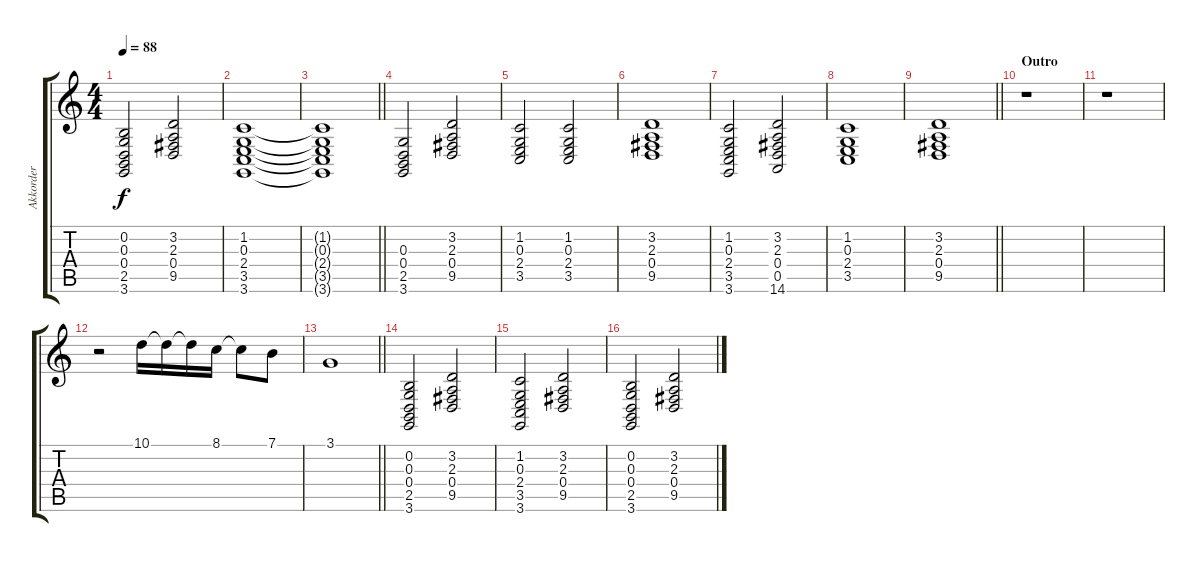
\track ("Akkorder" "Akkorder") {instrument stringensemble1}
\staff {score tabs}
\tuning (E4 B3 G3 D3 A2 E2) {hide}
\ts (4 4)
\tempo 88
\clef g2
\ks c
(0.2 0.3 0.4 2.5 3.6).2{dy f} (3.2 2.3 0.4 9.5).2 |
(1.2 0.3 2.4 3.5 3.6).1{volume 2} |
\barLineRight lightlight
(1.2{t} 0.3{t} 2.4{t} 3.5{t} 3.6{t}).1 |
(0.3 0.4 2.5 3.6).2{volume 7} (3.2 2.3 0.4 9.5).2 |
(1.2 0.3 2.4 3.5).2 (1.2 0.3 2.4 3.5).2 |
(3.2 2.3 0.4 9.5).1 |
(1.2 0.3 2.4 3.5 3.6).2 (3.2 2.3 0.4 0.5 14.6).2 |
(1.2 0.3 2.4 3.5).1 |
\barLineRight lightlight
(3.2 2.3 0.4 9.5).1 |
\section ("" "Outro")
r.1 |
r.1 |
r.2{volume 15 instrument vibraphone} 10.1.16 10.1{t}.16 10.1{t}.16 8.1.16 8.1{t}.8 7.1.8 |
\barLineRight lightlight
3.1.1 |
(0.2 0.3 0.4 2.5 3.6).2{volume 12 instrument stringensemble1} (3.2 2.3 0.4 9.5).2 |
(1.2 0.3 2.4 3.5 3.6).2 (3.2 2.3 0.4 9.5).2 |
(0.2 0.3 0.4 2.5 3.6).2{volume 12 instrument stringensemble1} (3.2 2.3 0.4 9.5).2
